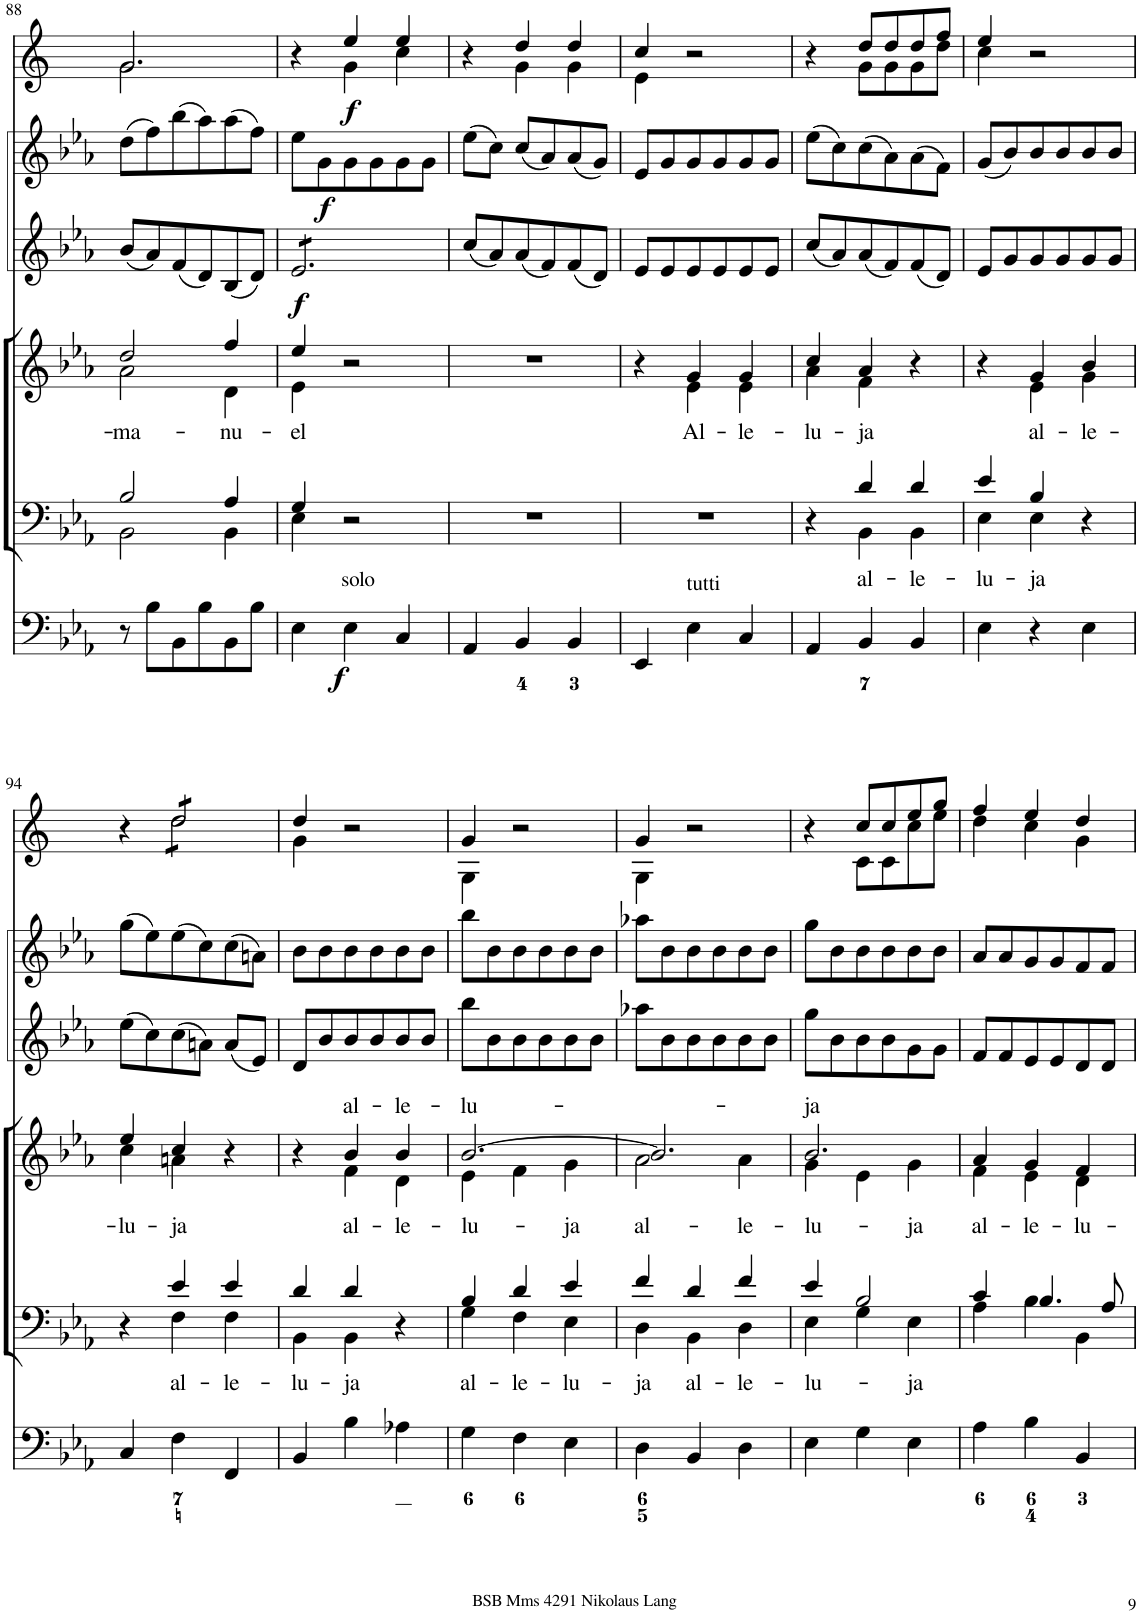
**kern	**dynam	**kern	**text	**kern	**text	**kern	**dynam	**kern	**dynam	**kern	**dynam
*part6	*part6	*part5	*part5	*part4	*part4	*part3	*part3	*part2	*part2	*part1	*part1
*staff6	*staff6	*staff5	*staff5	*staff4	*staff4	*staff3	*staff3	*staff2	*staff2	*staff1	*staff1
*I"Organ	*	*I"Voice	*	*I"Voice	*	*I"Violin	*	*I"Violin	*	*I"Corni in Eb	*
*	*	*	*	*	*	*I'Vln	*	*I'Vln	*	*	*
!!LO:PB:g=z
*clefF4	*	*clefF4	*	*clefG2	*	*clefG2	*	*clefG2	*	*clefG2	*
*	*	*	*	*	*	*	*	*	*	*Trd5c9	*
*k[b-e-a-]	*	*k[b-e-a-]	*	*k[b-e-a-]	*	*k[b-e-a-]	*	*k[b-e-a-]	*	*k[]	*
*M3/4	*	*M3/4	*	*M3/4	*	*M3/4	*	*M3/4	*	*M3/4	*
=88	=88	=88	=88	=88	=88	=88	=88	=88	=88	=88	=88
*	*	*^	*	*	*	*	*	*	*	*	*
!	!	!	!	!	!	!LO:LY:b	!	!	!	!	!	!
*	*	*	*	*	*^	*	*	*	*	*	*^	*
8r	.	2B-/	2BB-\	.	2dd/	2a-\	-ma-	(8b-/L	.	(8dd\L	.	2.g/	2.g\	.
8B-\L	.	.	.	.	.	.	.	8a-/)	.	8ff\)	.	.	.	.
8BB-\	.	.	.	.	.	.	.	(8f/	.	(8bb-\	.	.	.	.
8B-\	.	.	.	.	.	.	.	8d/)	.	8aa-\)	.	.	.	.
!	!	!	!	!	!	!	!LO:LY:b	!	!	!	!	!	!	!
8BB-\	.	4A-/	4BB-\	.	4ff/	4d\	-nu-	(8B-/	.	(8aa-\	.	.	.	.
8B-\J	.	.	.	.	.	.	.	8d/J)	.	8ff\J)	.	.	.	.
=89	=89	=89	=89	=89	=89	=89	=89	=89	=89	=89	=89	=89	=89	=89
!	!	!	!	!	!	!	!LO:LY:b	!	!LO:DY:b	!	!	!	!	!
*	*	*	*	*	*	*	*	*tremolo	*	*	*	*	*	*
4E-\	.	4G/	4E-\	.	4ee-/	4e-\	-el	8e-/L	f	8ee-\L	.	4r	4ryy	.
!	!	!	!	!	!	!	!	!	!	!	!LO:DY:b	!	!	!
.	.	.	.	.	.	.	.	8e-/	.	8g\	f	.	.	.
!LO:TX:a:t=solo	!	!	!	!	!	!	!	!	!	!	!	!	!	!
!	!LO:DY:b	!	!	!	!	!	!	!	!	!	!	!	!	!LO:DY:b
4E-\	f	2r	2ryy	.	2r	2ryy	.	8e-/	.	8g\	.	4ee/	4g\	f
.	.	.	.	.	.	.	.	8e-/	.	8g\	.	.	.	.
4C/	.	.	.	.	.	.	.	8e-/	.	8g\	.	4ee/	4cc\	.
.	.	.	.	.	.	.	.	8e-/J	.	8g\J	.	.	.	.
*	*	*	*	*	*	*	*	*Xtremolo	*	*	*	*	*	*
*	*	*v	*v	*	*	*	*	*	*	*	*	*	*	*
*	*	*	*	*v	*v	*	*	*	*	*	*	*	*
=90	=90	=90	=90	=90	=90	=90	=90	=90	=90	=90	=90	=90
4AA-/	.	2.r	.	2.r	.	(8cc/L	.	(8ee-\L	.	4r	4ryy	.
.	.	.	.	.	.	8a-/)	.	8cc\J)	.	.	.	.
4BB-/	.	.	.	.	.	(8a-/	.	(8cc/L	.	4dd/	4g\	.
.	.	.	.	.	.	8f/)	.	8a-/)	.	.	.	.
4BB-/	.	.	.	.	.	(8f/	.	(8a-/	.	4dd/	4g\	.
.	.	.	.	.	.	8d/J)	.	8g/J)	.	.	.	.
=91	=91	=91	=91	=91	=91	=91	=91	=91	=91	=91	=91	=91
*	*	*	*	*^	*	*	*	*	*	*	*	*
4EE-/	.	2.r	.	4r	4ryy	.	8e-/L	.	8e-/L	.	4cc/	4e\	.
.	.	.	.	.	.	.	8e-/	.	8g/	.	.	.	.
!LO:TX:a:t=tutti	!	!	!	!	!	!	!	!	!	!	!	!	!
!	!	!	!	!	!	!LO:LY:b	!	!	!	!	!	!	!
4E-\	.	.	.	4g/	4e-\	Al-	8e-/	.	8g/	.	2r	2ryy	.
.	.	.	.	.	.	.	8e-/	.	8g/	.	.	.	.
!	!	!	!	!	!	!LO:LY:b	!	!	!	!	!	!	!
4C/	.	.	.	4g/	4e-\	-le-	8e-/	.	8g/	.	.	.	.
.	.	.	.	.	.	.	8e-/J	.	8g/J	.	.	.	.
=92	=92	=92	=92	=92	=92	=92	=92	=92	=92	=92	=92	=92	=92
*	*	*^	*	*	*	*	*	*	*	*	*	*	*
!	!	!	!	!	!	!	!LO:LY:b	!	!	!	!	!	!	!
4AA-/	.	4r	4ryy	.	4cc/	4a-\	-lu-	(8cc/L	.	(8ee-\L	.	4r	4ryy	.
.	.	.	.	.	.	.	.	8a-/)	.	8cc\)	.	.	.	.
!	!	!	!	!LO:LY:b	!	!	!LO:LY:b	!	!	!	!	!	!	!
4BB-/	.	4d/	4BB-\	al-	4a-/	4f\	-ja	(8a-/	.	(8cc\	.	8dd/L	8g\L	.
.	.	.	.	.	.	.	.	8f/)	.	8a-\)	.	8dd/	8g\	.
!	!	!	!	!LO:LY:b	!	!	!	!	!	!	!	!	!	!
4BB-/	.	4d/	4BB-\	-le-	4r	4ryy	.	(8f/	.	(8a-\	.	8dd/	8g\	.
.	.	.	.	.	.	.	.	8d/J)	.	8f\J)	.	8ff/J	8dd\J	.
=93	=93	=93	=93	=93	=93	=93	=93	=93	=93	=93	=93	=93	=93	=93
!	!	!	!	!LO:LY:b	!	!	!	!	!	!	!	!	!	!
4E-\	.	4e-/	4E-\	-lu-	4r	4ryy	.	8e-/L	.	(8g/L	.	4ee/	4cc\	.
.	.	.	.	.	.	.	.	8g/	.	8b-/)	.	.	.	.
!	!	!	!	!LO:LY:b	!	!	!LO:LY:b	!	!	!	!	!	!	!
4r	.	4B-/	4E-\	-ja	4g/	4e-\	al-	8g/	.	8b-/	.	2r	2ryy	.
.	.	.	.	.	.	.	.	8g/	.	8b-/	.	.	.	.
!	!	!	!	!	!	!	!LO:LY:b	!	!	!	!	!	!	!
4E-\	.	4r	4ryy	.	4b-/	4g\	-le-	8g/	.	8b-/	.	.	.	.
.	.	.	.	.	.	.	.	8g/J	.	8b-/J	.	.	.	.
!!LO:LB:g=z	!!
=94	=94	=94	=94	=94	=94	=94	=94	=94	=94	=94	=94	=94	=94	=94
!	!	!	!	!	!	!	!LO:LY:b	!	!	!	!	!	!	!
4C/	.	4r	4ryy	.	4ee-/	4cc\	-lu-	(8ee-\L	.	(8gg\L	.	4r	4ryy	.
.	.	.	.	.	.	.	.	8cc\)	.	8ee-\)	.	.	.	.
!	!	!	!	!LO:LY:b	!	!	!LO:LY:b	!	!	!	!	!	!	!
*	*	*	*	*	*	*	*	*	*	*	*	*tremolo	*	*
4F\	.	4e-/	4F\	al-	4cc/	4an\	-ja	(8cc\	.	(8ee-\	.	8dd/L	8dd\L	.
.	.	.	.	.	.	.	.	8an\J)	.	8cc\)	.	8dd/	8dd\	.
!	!	!	!	!LO:LY:b	!	!	!	!	!	!	!	!	!	!
4FF/	.	4e-/	4F\	-le-	4r	4ryy	.	(8a/L	.	(8cc\	.	8dd/	8dd\	.
.	.	.	.	.	.	.	.	8e-/J)	.	8an\J)	.	8dd/J	8dd\J	.
*	*	*	*	*	*	*	*	*	*	*	*	*Xtremolo	*	*
=95	=95	=95	=95	=95	=95	=95	=95	=95	=95	=95	=95	=95	=95	=95
!	!	!	!	!LO:LY:b	!	!	!	!	!	!	!	!	!	!
4BB-/	.	4d/	4BB-\	-lu-	4r	4ryy	.	8d/L	.	8b-\L	.	4dd/	4g\	.
.	.	.	.	.	.	.	.	8b-/	.	8b-\	.	.	.	.
!	!	!	!	!LO:LY:b	!	!	!LO:LY:a	!	!	!	!	!	!	!
!	!	!	!	!	!	!	!LO:LY:b	!	!	!	!	!	!	!
4B-\	.	4d/	4BB-\	-ja	4b-/	4f\	al-	8b-/	.	8b-\	.	2r	2ryy	.
.	.	.	.	.	.	.	.	8b-/	.	8b-\	.	.	.	.
!	!	!	!	!	!	!	!LO:LY:a	!	!	!	!	!	!	!
!	!	!	!	!	!	!	!LO:LY:b	!	!	!	!	!	!	!
4A-X\	.	4r	4ryy	.	4b-/	4d\	-le-	8b-/	.	8b-\	.	.	.	.
.	.	.	.	.	.	.	.	8b-/J	.	8b-\J	.	.	.	.
=96	=96	=96	=96	=96	=96	=96	=96	=96	=96	=96	=96	=96	=96	=96
!	!	!	!	!LO:LY:b	!	!	!LO:LY:a	!	!	!	!	!	!	!
!	!	!	!	!	!	!	!LO:LY:b	!	!	!	!	!	!	!
4G\	.	4B-/	4G\	al-	[2.b-/	4e-\	-lu-	8bb-\L	.	8bb-\L	.	4g/	4G\	.
.	.	.	.	.	.	.	.	8b-\	.	8b-\	.	.	.	.
!	!	!	!	!LO:LY:b	!	!	!	!	!	!	!	!	!	!
4F\	.	4d/	4F\	-le-	.	4f\	.	8b-\	.	8b-\	.	2r	2ryy	.
.	.	.	.	.	.	.	.	8b-\	.	8b-\	.	.	.	.
!	!	!	!	!LO:LY:b	!	!	!LO:LY:b	!	!	!	!	!	!	!
4E-\	.	4e-/	4E-\	-lu-	.	4g\	-ja	8b-\	.	8b-\	.	.	.	.
.	.	.	.	.	.	.	.	8b-\J	.	8b-\J	.	.	.	.
=97	=97	=97	=97	=97	=97	=97	=97	=97	=97	=97	=97	=97	=97	=97
!	!	!	!	!LO:LY:b	!	!	!LO:LY:b	!	!	!	!	!	!	!
4D\	.	4f/	4D\	-ja	2.b-/]	2a-\	al-	8aa-X\L	.	8aa-X\L	.	4g/	4G\	.
.	.	.	.	.	.	.	.	8b-\	.	8b-\	.	.	.	.
!	!	!	!	!LO:LY:b	!	!	!	!	!	!	!	!	!	!
4BB-/	.	4d/	4BB-\	al-	.	.	.	8b-\	.	8b-\	.	2r	2ryy	.
.	.	.	.	.	.	.	.	8b-\	.	8b-\	.	.	.	.
!	!	!	!	!LO:LY:b	!	!	!LO:LY:b	!	!	!	!	!	!	!
4D\	.	4f/	4D\	-le-	.	4a-\	-le-	8b-\	.	8b-\	.	.	.	.
.	.	.	.	.	.	.	.	8b-\J	.	8b-\J	.	.	.	.
=98	=98	=98	=98	=98	=98	=98	=98	=98	=98	=98	=98	=98	=98	=98
!	!	!	!	!LO:LY:b	!	!	!LO:LY:a	!	!	!	!	!	!	!
!	!	!	!	!	!	!	!LO:LY:b	!	!	!	!	!	!	!
4E-\	.	4e-/	4E-\	-lu-	2.b-/	4g\	-lu-	8gg\L	.	8gg\L	.	4r	4ryy	.
.	.	.	.	.	.	.	.	8b-\	.	8b-\	.	.	.	.
4G\	.	2B-/	4G\	.	.	4e-\	.	8b-\	.	8b-\	.	8cc/L	8c\L	.
.	.	.	.	.	.	.	.	8b-\	.	8b-\	.	8cc/	8c\	.
!	!	!	!	!LO:LY:b	!	!	!LO:LY:b	!	!	!	!	!	!	!
4E-\	.	.	4E-\	-ja	.	4g\	-ja	8g\	.	8b-\	.	8ee/	8cc\	.
.	.	.	.	.	.	.	.	8g\J	.	8b-\J	.	8gg/J	8ee\J	.
=99	=99	=99	=99	=99	=99	=99	=99	=99	=99	=99	=99	=99	=99	=99
!	!	!	!	!	!	!	!LO:LY:b	!	!	!	!	!	!	!
4A-\	.	4c/	4A-\	.	4a-/	4f\	al-	8f/L	.	8a-/L	.	4ff/	4dd\	.
.	.	.	.	.	.	.	.	8f/	.	8a-/	.	.	.	.
!	!	!	!	!	!	!	!LO:LY:b	!	!	!	!	!	!	!
4B-\	.	4.B-/	4B-\	.	4g/	4e-\	-le-	8e-/	.	8g/	.	4ee/	4cc\	.
.	.	.	.	.	.	.	.	8e-/	.	8g/	.	.	.	.
!	!	!	!	!	!	!	!LO:LY:b	!	!	!	!	!	!	!
4BB-/	.	.	4BB-\	.	4f/	4d\	-lu-	8d/	.	8f/	.	4dd/	4g\	.
.	.	8A-/	.	.	.	.	.	8d/J	.	8f/J	.	.	.	.
*	*	*v	*v	*	*	*	*	*	*	*	*	*v	*v	*
*	*	*	*	*v	*v	*	*	*	*	*	*	*
=	=	=	=	=	=	=	=	=	=	=	=
*-	*-	*-	*-	*-	*-	*-	*-	*-	*-	*-	*-
